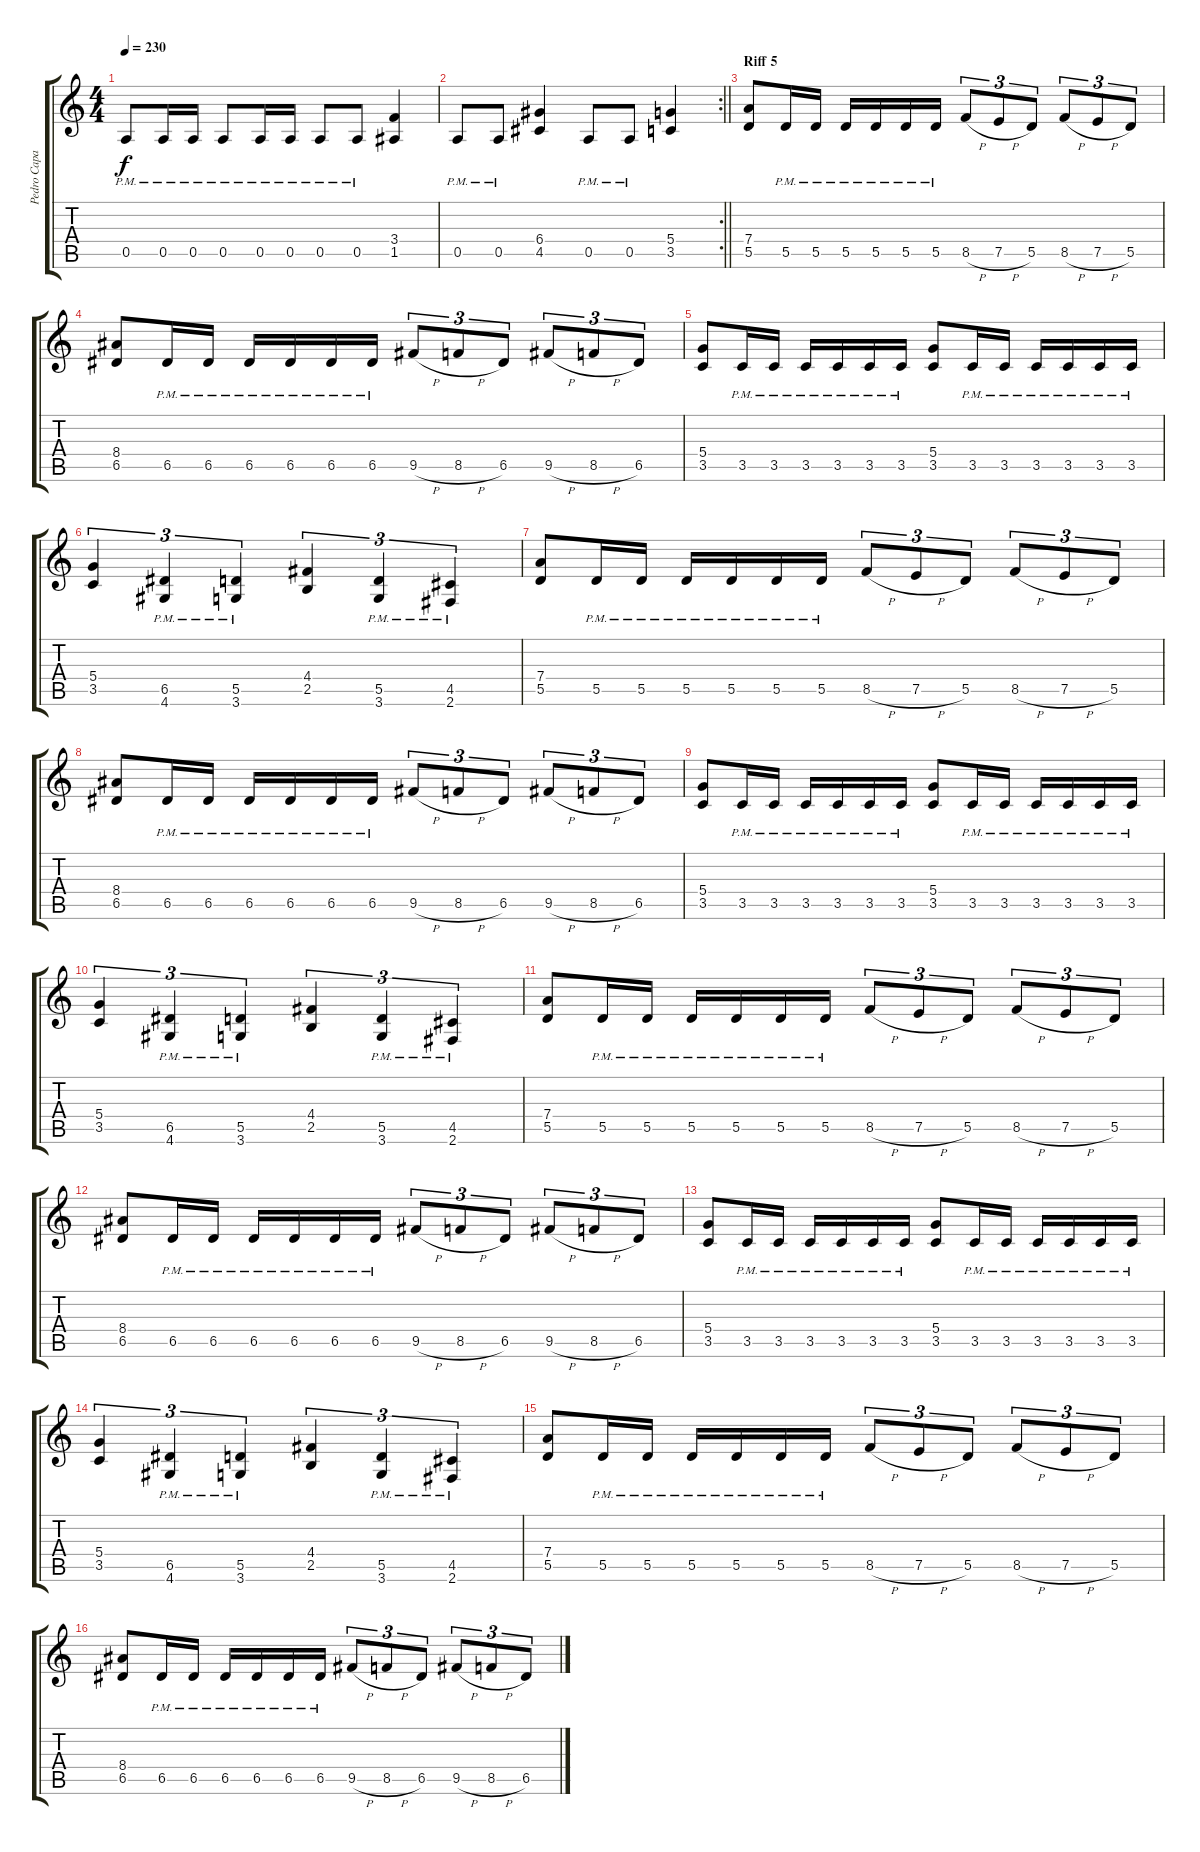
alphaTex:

\track ("Pedro Capaca" "Pedro Capa") {instrument distortionguitar}
\staff {score tabs}
\tuning (E4 B3 G3 D3 A2 E2) {hide}
\ts (4 4)
\tempo 230
\clef g2
\ks c
0.5{pm}.8{dy f} 0.5{pm}.16 0.5{pm}.16 0.5{pm}.8 0.5{pm}.16 0.5{pm}.16 0.5{pm}.8 0.5{pm}.8 (3.4 1.5).4 |
\rc 2
\barLineRight lightlight
0.5{pm}.8 0.5{pm}.8 (6.4 4.5).4 0.5{pm}.8 0.5{pm}.8 (5.4 3.5).4 |
\section ("" "Riff 5")
(7.4 5.5).8 5.5{pm}.16 5.5{pm}.16 5.5{pm}.16 5.5{pm}.16 5.5{pm}.16 5.5{pm}.16 8.5{h}.8{tu (3 2)} 7.5{h}.8{tu (3 2)} 5.5.8{tu (3 2)} 8.5{h}.8{tu (3 2)} 7.5{h}.8{tu (3 2)} 5.5.8{tu (3 2)} |
(8.4 6.5).8 6.5{pm}.16 6.5{pm}.16 6.5{pm}.16 6.5{pm}.16 6.5{pm}.16 6.5{pm}.16 9.5{h}.8{tu (3 2)} 8.5{h}.8{tu (3 2)} 6.5.8{tu (3 2)} 9.5{h}.8{tu (3 2)} 8.5{h}.8{tu (3 2)} 6.5.8{tu (3 2)} |
(5.4 3.5).8 3.5{pm}.16 3.5{pm}.16 3.5{pm}.16 3.5{pm}.16 3.5{pm}.16 3.5{pm}.16 (5.4 3.5).8 3.5{pm}.16 3.5{pm}.16 3.5{pm}.16 3.5{pm}.16 3.5{pm}.16 3.5{pm}.16 |
(5.4 3.5).4{tu (3 2)} (6.5{pm} 4.6{pm}).4{tu (3 2)} (5.5{pm} 3.6{pm}).4{tu (3 2)} (4.4 2.5).4{tu (3 2)} (5.5{pm} 3.6{pm}).4{tu (3 2)} (4.5{pm} 2.6{pm}).4{tu (3 2)} |
(7.4 5.5).8 5.5{pm}.16 5.5{pm}.16 5.5{pm}.16 5.5{pm}.16 5.5{pm}.16 5.5{pm}.16 8.5{h}.8{tu (3 2)} 7.5{h}.8{tu (3 2)} 5.5.8{tu (3 2)} 8.5{h}.8{tu (3 2)} 7.5{h}.8{tu (3 2)} 5.5.8{tu (3 2)} |
(8.4 6.5).8 6.5{pm}.16 6.5{pm}.16 6.5{pm}.16 6.5{pm}.16 6.5{pm}.16 6.5{pm}.16 9.5{h}.8{tu (3 2)} 8.5{h}.8{tu (3 2)} 6.5.8{tu (3 2)} 9.5{h}.8{tu (3 2)} 8.5{h}.8{tu (3 2)} 6.5.8{tu (3 2)} |
(5.4 3.5).8 3.5{pm}.16 3.5{pm}.16 3.5{pm}.16 3.5{pm}.16 3.5{pm}.16 3.5{pm}.16 (5.4 3.5).8 3.5{pm}.16 3.5{pm}.16 3.5{pm}.16 3.5{pm}.16 3.5{pm}.16 3.5{pm}.16 |
(5.4 3.5).4{tu (3 2)} (6.5{pm} 4.6{pm}).4{tu (3 2)} (5.5{pm} 3.6{pm}).4{tu (3 2)} (4.4 2.5).4{tu (3 2)} (5.5{pm} 3.6{pm}).4{tu (3 2)} (4.5{pm} 2.6{pm}).4{tu (3 2)} |
(7.4 5.5).8 5.5{pm}.16 5.5{pm}.16 5.5{pm}.16 5.5{pm}.16 5.5{pm}.16 5.5{pm}.16 8.5{h}.8{tu (3 2)} 7.5{h}.8{tu (3 2)} 5.5.8{tu (3 2)} 8.5{h}.8{tu (3 2)} 7.5{h}.8{tu (3 2)} 5.5.8{tu (3 2)} |
(8.4 6.5).8 6.5{pm}.16 6.5{pm}.16 6.5{pm}.16 6.5{pm}.16 6.5{pm}.16 6.5{pm}.16 9.5{h}.8{tu (3 2)} 8.5{h}.8{tu (3 2)} 6.5.8{tu (3 2)} 9.5{h}.8{tu (3 2)} 8.5{h}.8{tu (3 2)} 6.5.8{tu (3 2)} |
(5.4 3.5).8 3.5{pm}.16 3.5{pm}.16 3.5{pm}.16 3.5{pm}.16 3.5{pm}.16 3.5{pm}.16 (5.4 3.5).8 3.5{pm}.16 3.5{pm}.16 3.5{pm}.16 3.5{pm}.16 3.5{pm}.16 3.5{pm}.16 |
(5.4 3.5).4{tu (3 2)} (6.5{pm} 4.6{pm}).4{tu (3 2)} (5.5{pm} 3.6{pm}).4{tu (3 2)} (4.4 2.5).4{tu (3 2)} (5.5{pm} 3.6{pm}).4{tu (3 2)} (4.5{pm} 2.6{pm}).4{tu (3 2)} |
(7.4 5.5).8 5.5{pm}.16 5.5{pm}.16 5.5{pm}.16 5.5{pm}.16 5.5{pm}.16 5.5{pm}.16 8.5{h}.8{tu (3 2)} 7.5{h}.8{tu (3 2)} 5.5.8{tu (3 2)} 8.5{h}.8{tu (3 2)} 7.5{h}.8{tu (3 2)} 5.5.8{tu (3 2)} |
(8.4 6.5).8 6.5{pm}.16 6.5{pm}.16 6.5{pm}.16 6.5{pm}.16 6.5{pm}.16 6.5{pm}.16 9.5{h}.8{tu (3 2)} 8.5{h}.8{tu (3 2)} 6.5.8{tu (3 2)} 9.5{h}.8{tu (3 2)} 8.5{h}.8{tu (3 2)} 6.5.8{tu (3 2)}
